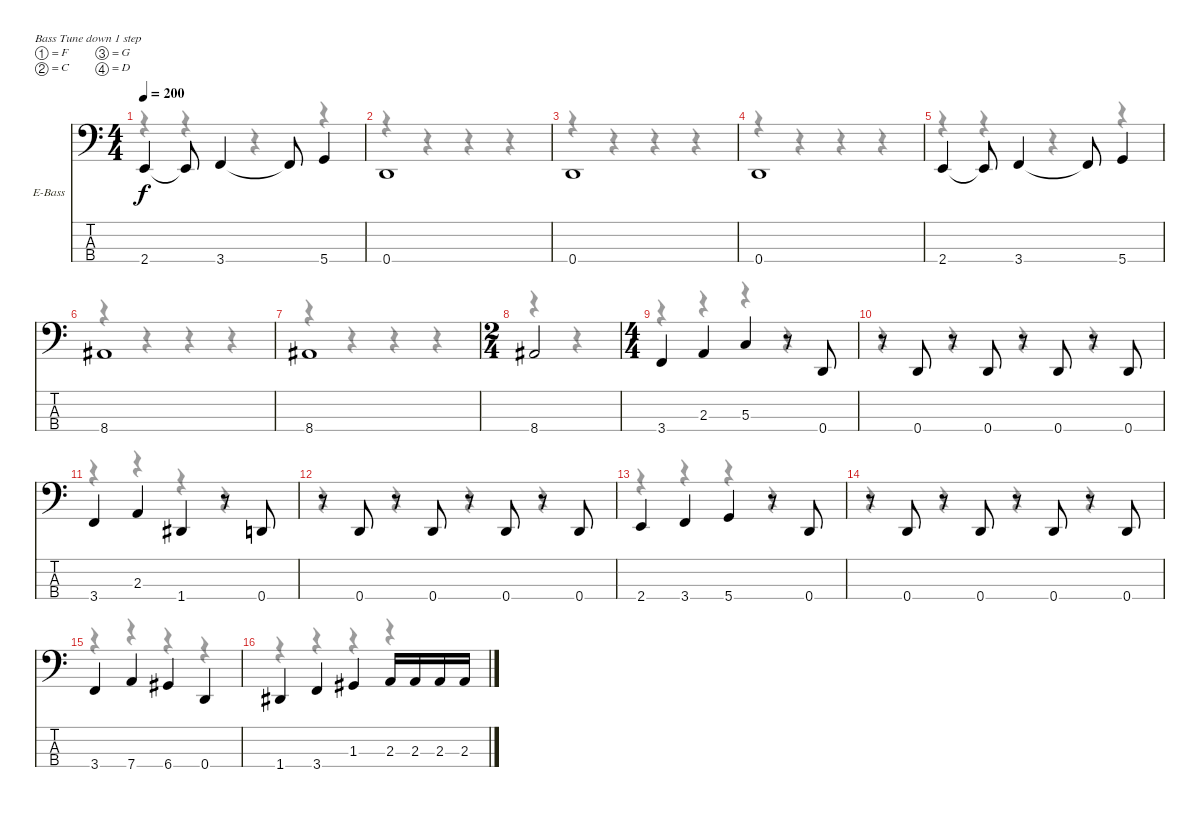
\bracketExtendMode nobrackets
\firstSystemTrackNameOrientation horizontal
\otherSystemsTrackNameOrientation horizontal
\track ("Christian \"Speesy\" Giesler" "E-Bass") {instrument electricbasspick}
\staff {score tabs}
\tuning (F2 C2 G1 D1)
\voice
\ts (4 4)
\tempo 200
\clef f4
\ks c
2.4.4{dy f} 2.4{t}.8 3.4.4 3.4{t}.8 5.4.4 |
0.4.1 |
0.4.1 |
0.4.1 |
2.4.4 2.4{t}.8 3.4.4 3.4{t}.8 5.4.4 |
8.4.1 |
8.4.1 |
\ts (2 4)
\beaming (8 1 1 1 1)
8.4.2 |
\ts (4 4)
\beaming (8 2 2 2 2)
3.4.4 2.3.4 5.3.4 r.8 0.4.8 |
r.8 0.4.8 r.8 0.4.8 r.8 0.4.8 r.8 0.4.8 |
3.4.4 2.3.4 1.4.4 r.8 0.4.8 |
r.8 0.4.8 r.8 0.4.8 r.8 0.4.8 r.8 0.4.8 |
2.4.4 3.4.4 5.4.4 r.8 0.4.8 |
r.8 0.4.8 r.8 0.4.8 r.8 0.4.8 r.8 0.4.8 |
3.4.4 7.4.4 6.4.4 0.4.4 |
1.4.4 3.4.4 1.3.4 2.3.16 2.3.16 2.3.16 2.3.16
\voice
\clef f4
\ottava regular
\simile none
\ks c
r.4{dy mf} r.4 r.4 r.4 |
r.4 r.4 r.4 r.4 |
r.4 r.4 r.4 r.4 |
r.4 r.4 r.4 r.4 |
r.4 r.4 r.4 r.4 |
r.4 r.4 r.4 r.4 |
r.4 r.4 r.4 r.4 |
r.4 r.4 |
r.4 r.4 r.4 r.4 |
r.4 r.4 r.4 r.4 |
r.4 r.4 r.4 r.4 |
r.4 r.4 r.4 r.4 |
r.4 r.4 r.4 r.4 |
r.4 r.4 r.4 r.4 |
r.4 r.4 r.4 r.4 |
r.4 r.4 r.4 r.4
